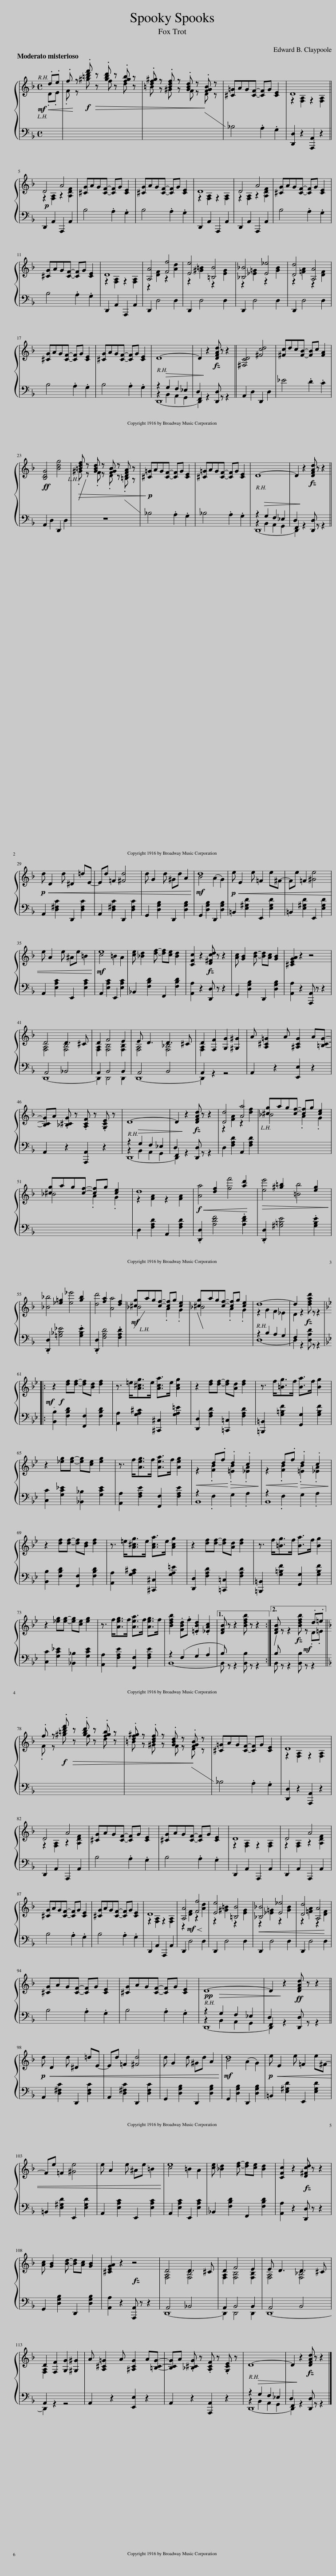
X:1
%%score { ( 1 2 ) | ( 3 4 5 ) }
L:1/8
Q:1/4=175
M:4/4
I:linebreak $
K:F
V:1 treble
V:2 treble
V:3 bass
V:4 bass
V:5 bass
V:1
!mf!!<(! .D.E | .F!<)! z!f! ^g!>(! z f z d z | =B z ^G z F z D z!>)! | [^C=G]AG[CF]- [CF]G [CE]2 | D8 ||$ %5
!p! D4 A4 | [^CG]AG[CF]- [CF]G [CE]2 | [^CG]AG[CF]- [CF]G [CE]2 | D8 | D4 A4 | %10
 [^CG]AG[CF]- [CF]G [CE]2 |$ [^CG]AG[CF]- [CF]G [CE]2 | D8 | [A,A]4 [Ff]4 | [Ee]4 [=B,=B]4 | %15
 [_B,_B]4 [_E_e]4 | [Dd]4 [A,A]4 |$ [^CG]AG[CF]- [CF]G [CE]2 | [^CG]AG[CF]- [CF]G [CE]2 | D8- | %20
 D2 z2 [DFAd] z z2 || [^F,CD]4 [^Fcd]4 | [^Fc]dc[FB]- [FB]c [FA]2 |$!ff! [B,DG]4 [Bdg]4 |!>(! .^G z .F z .D z .=B, z!>)! | %25
!p! [^C=G]AG[CF]- [CF]G [CE]2 | [^C=G]AG[CF]- [CF]G [CE]2 | D8- | D2 z2 [DFAd] z z2 ||$!p! d!<(! D2 d ^D2 =dE- | %30
 Ed =F2 [^Fd]4 | d G2 d ^Gd A2!<)! |!mf! d8 |!p! e!<(! E2 e =F2 e^F- | Fe =F2 [^Ge]4 |$ %35
 e A2 e ^Ae =B2!<)! |!mf! e8 | [ce] [_Bd]2 [df]- [df][ce] [Bd]2 | [CFc]2 z2 [D^Fcd] z z2 | [Ac] [GB]2 [Bd]- [Bd][Ac] [GB]2 | %40
 [^CEGA]2 z2 z4 |$ D4 D3 ^C | D2 F4 E2 | E D3 D3 ^C | D2 [F,F]2 [G,G]2 [^G,^G]2 | %45
 A [A,^C=G]2 A [^A,CG]2 A[=B,CG]- |$ [B,CG]A .[_B,^CG] z .[A,CF] z .[G,CE] z | D8- | D2 z2 [DFAd] z z2 | [Dd]4 [Aa]4 | %50
 [^cg]ag[cf]- [cf]g [ce]2 |$ [^cg]ag[cf]- [cf]g [ce]2 | d8 |!f!!<(! [Aa]4 [ff']4!<)! |!>(! [ee']4 [=B=b]4!>)! |$ %55
 [_B_b]4 [_e_e']4 | [dd']4 [Aa]4 |!mf! [^cg]ag[cf]- [cf]g [ce]2 | [^cg]ag[cf]- [cf]g [ce]2 | d8- | %60
 d2 z2 [dfad'] z z2 |:$[K:Bb]!mf!!f! z2 [df][df]- [df][Bd] [df]2 | z3/2 =e<[A^cg]e/ [Aca]>e [Acg]2 | z2 [df][df]- [df][Ad] [df]2 | z3/2 f<[=Bg]f/ [Ba]>f [Bg]2 |$ %65
 z2 [_eg][eg]- [eg][ce] [eg]2 | z3/2 f<[Aeg]f/ [Aea]>f [Aeg]2 |!<(! z2 .[FB]2!<)!!>(! .[=EB]2 .[_EA]2!>)! |!<(! z2 .[FB]2!<)!!>(! .[=EB]2 .[_EA]2!>)! |$ z2 [df][df]- [df][Bd] [df]2 | %70
 z3/2 =e<[A^cg]e/ [Aca]>e [Acg]2 | z2 [df][df]- [df][Ad] [df]2 | z3/2 f<[=Bg]f/ [Ba]>f [Bg]2 |$ z2 [_eg][eg]- [eg][ce] [eg]2 | z3/2 f<[Aeg]f/ [Aea]>f [Aeg]>f | %75
 [Bdfb]2 .[FBd].f .[=EBd]2 .[_EAc]2 |1 [DFB] z z2 [Bdfb] z z2 :|2 [DFB] z z2 [Bdfb]!mf! z .d.=e ||$[K:F] .F z!f! ^g!>(! z f z d z | =B z ^G z F z D z!>)! | %80
 [^C=G]AG[CF]- [CF]G [CE]2 | D8 |$ D4 A4 | [^CG]AG[CF]- [CF]G [CE]2 | [^CG]AG[CF]- [CF]G [CE]2 | %85
 D8 | D4 A4 |$ [^CG]AG[CF]- [CF]G [CE]2 | [^CG]AG[CF]- [CF]G [CE]2 | D8 | %90
!mf! [A,A]4 [Ff]4 | [Ee]4 [=B,=B]4 |!<(! [_B,_B]4 [_E_e]4 | [Dd]4 [A,A]4!<)! |$ [^CG]AG[CF]- [CF]G [CE]2 | %95
 [^CG]AG[CF]- [CF]G [CE]2 |!pp! D8- | D2 z2!ff! [DFAd] z z2 ||$!p! d!<(! D2 d ^D2 =dE- | Ed =F2 [^Fd]4 | %100
 d G2 d ^Gd A2!<)! |!mf! d8 |!p! e!<(! E2 e =F2 e^F- |$ Fe =F2 [^Ge]4 | e A2 e ^Ae =B2!<)! | %105
 e8 | [ce] [_Bd]2 [df]- [df][ce] [Bd]2 | [CFc]2 z2 [D^Fcd] z z2 |$ [Ac] [GB]2 [Bd]- [Bd][Ac] [GB]2 | [^CEGA]2 z2 z4 | %110
 D4 D3 ^C | D2 F4 E2 | E D3 D3 ^C |$ D2 [F,F]2 [G,G]2 [^G,^G]2 | A [A,^C=G]2 A [^A,CG]2 A[=B,CG]- | %115
 [B,CG]A .[_B,^CG] z .[A,CF] z .[G,CE] z | D8- | D2 z2 [DFAd] z z2 |] %118
V:2
 .d.e | .f z .[=bd'f'] z .[^gbd'] z .[fgb] z | .[df^g] z .[=Bdf] z .[^GBd] z .[FGB] z | x8 | z2 [F,A,]2 z2 [F,A,]2 ||$ %5
 z2 [F,A,]2 z2 [A,DF]2 | x8 | x8 | z2 [F,A,]2 z2 [F,A,]2 | z2 [F,A,]2 z2 [A,DF]2 | %10
 x8 |$ x8 | z2 [F,A,]2 z2 [F,A,]2 | z2 [DF]2 z2 [Ad]2 | z2 [^G=B]2 z2 [EG]2 | %15
 z2 [_E=G]2 z2 [GB]2 | z2 [=FA]2 z2 [DF]2 |$ x8 | x8 | x8 | %20
 x8 || x8 | x8 |$ x8 | [=Bdf] z [^GBd] z [FGB] z [DFA] z | %25
 x8 | x8 | x8 | x8 ||$ x8 | %30
 x8 | x8 | B4 (A2 G2) | x8 | x8 |$ %35
 x8 | c4 =B2 A2 | x8 | x8 | x8 | %40
 x8 |$ [F,A,]4 [F,B,]4 | [F,A,]2 [F,B,]4 [F,B,]2 | [F,A,]4 [F,_B,]4 | [F,A,]2 x6 | %45
 x8 |$ x8 | x8 | x8 | z2 [FA]2 z2 [df]2 | %50
 _B4 .A2 .G2 |$ _B4 .A2 .G2 | z2 [FA]2 z2 [FA]2 | x2 [df]2 x2 [ad']2 | x2 [^g=b]2 x2 [eg]2 |$ %55
 x2 [_e=g]2 x2 [gb]2 | x2 [fa]2 x2 [df]2 | _B4 .A2 .G2 | _B4 .A2 .G2 | z2 G2 F2 _E2 | %60
 D2 x6 |:$[K:Bb] x8 | x8 | x8 | x8 |$ %65
 x8 | x8 | x2 d.f .d2 .c2 | x2 d.f .d2 .c2 |$ x8 | %70
 x8 | x8 | x8 |$ x8 | x8 | %75
 x8 |1 x8 :|2 x6 .D.=E ||$[K:F] .f z .[=bd'f'] z .[^gbd'] z .[fgb] z | .[df^g] z .[=Bdf] z .[^GBd] z .[FGB] z | %80
 x8 | z2 [F,A,]2 z2 [F,A,]2 |$ z2 [F,A,]2 z2 [A,DF]2 | x8 | x8 | %85
 z2 [F,A,]2 z2 [F,A,]2 | z2 [F,A,]2 z2 [A,DF]2 |$ x8 | x8 | z2 [F,A,]2 z2 [F,A,]2 | %90
 z2!<(! [DF]2 z2 [Ad]2!<)! | z2 [^G=B]2 z2 [EG]2 | z2 [_E=G]2 z2 [GB]2 | z2 [=FA]2 z2 [DF]2 |$ x8 | %95
 x8 | x8 | x8 ||$ x8 | x8 | %100
 x8 | B4 (A2 G2) | x8 |$ x8 | x8 | %105
 c4 =B2 A2 | x8 | x8 |$ x8 | x8 | %110
 [F,A,]4 [F,B,]4 | [F,A,]2 [F,B,]4 [F,B,]2 | [F,A,]4 [F,_B,]4 |$ [F,A,]2 x6 | x8 | %115
 x8 | x8 | x8 |] %118
V:3
 x2 | x8 | x8 | _B,4 .A,2 .G,2 | [D,,D,]2 z2 [A,,,A,,]2 z2 ||$ %5
 D,,2 A,,2 A,,,2 A,,2 | B,4 .A,2 .G,2 | B,4 .A,2 .G,2 | D,,2 A,,2 A,,,2 A,,2 | D,,2 A,,2 A,,,2 A,,2 | %10
 B,4 .A,2 .G,2 |$ B,4 .A,2 .G,2 | D,,2 A,,2 A,,,2 A,,2 | D,,2 D,4 D,2 | D,,2 D,4 D,2 | %15
 D,,2 D,4 D,2 | D,,2 D,4 D,2 |$ B,4 .A,2 .G,2 | B,4 .A,2 .G,2 | D,,8- | %20
 D,,2 z2 [D,,D,] z z2 || A,,2 D,2 D,,2 D,2 | _E4 .D2 .C2 |$ A,,2 D,2 D,,2 D,2 | z8 | %25
 _B,4 .A,2 .G,2 | _B,4 .A,2 .G,2 | D,,8- | D,,2 z2 [D,,D,] z z2 ||$ A,,2 [D,^F,C]2 D,,2 [D,F,C]2 | %30
 A,,2 [D,^F,C]2 D,,2 [D,F,C]2 | G,,2 [D,G,B,]2 D,,2 [D,G,B,]2 | G,,2 [D,G,B,]2 D,,2 [D,G,B,]2 | =B,,2 [E,^G,D]2 E,,2 [E,G,D]2 | =B,,2 [E,^G,D]2 E,,2 [E,G,D]2 |$ %35
 A,,2 [E,A,C]2 E,,2 [E,A,C]2 | A,,2 [E,A,C]2 E,,2 [E,A,C]2 | _B,,2 [F,B,D]2 F,,2 [F,B,D]2 | [A,,A,]2 z2 [D,,D,] z z2 | G,,2 [D,G,B,]2 D,,2 [D,G,B,]2 | %40
 [A,,A,]2 z2 [A,,,A,,] z z2 |$ D,,8- | D,,2 D,,4 D,,2 | D,,8- | D,,2 z2 z4 | %45
 A,,2 z2 [E,,E,]2 z2 |$ A,,2 z2 [A,,,A,,]2 z2 | D,,8- | D,,2 z2 [D,,D,] z z2 | D,2 [F,A,D]2 A,,2 [F,A,D]2 | %50
 x8 |$ x8 | D,2 [F,A,D]2 A,,2 [F,A,D]2 | .[D,,D,]2 [A,DF]4 .[A,DF]2 | .[D,,D,]2 [^G,=B,E]4 .[G,B,E]2 |$ %55
 .[D,,D,]2 [=G,_B,_E]4 .[G,B,E]2 | .[D,,D,]2 [F,A,D]4 .[F,A,D]2 | x8 | x8 | D,8- | %60
 D,2 z2 [D,A,D] z z2 |:$[K:Bb] [B,,B,]2 [F,B,D]2 [F,,F,]2 [F,B,D]2 | [A,,A,]2 [G,A,^C]2 [^C,,^C,]2 [G,A,=E]2 | [D,,D,]2 [F,A,D]2 [=C,,=C,]2 [F,A,D]2 | [=B,,,=B,,]2 [G,=B,F]2 [G,,G,]2 [G,B,F]2 |$ %65
 [C,C]2 [G,C_E]2 [_B,,_B,]2 [G,CE]2 | [A,,A,]2 [F,A,E]2 [F,,F,]2 [F,A,E]2 | B,,8 | B,,8 |$ [B,,B,]2 [F,B,D]2 [F,,F,]2 [F,B,D]2 | %70
 [A,,A,]2 [G,A,^C]2 [^C,,^C,]2 [G,A,=E]2 | [D,,D,]2 [F,A,D]2 [=C,,=C,]2 [F,A,D]2 | [=B,,,=B,,]2 [G,=B,F]2 [G,,G,]2 [G,B,F]2 |$ [C,C]2 [G,C_E]2 [_B,,_B,]2 [G,CE]2 | [A,,A,]2 [F,A,E]2 [F,,F,]2 [F,A,E]2 | %75
 B,,8- |1 B,, z z2 [B,,B,] z z2 :|2 B,, z z2 [B,,B,] z z2 ||$[K:F] x8 | x8 | %80
 _B,4 .A,2 .G,2 | [D,,D,]2 z2 [A,,,A,,]2 z2 |$ D,,2 A,,2 A,,,2 A,,2 | B,4 .A,2 .G,2 | B,4 .A,2 .G,2 | %85
 D,,2 A,,2 A,,,2 A,,2 | D,,2 A,,2 A,,,2 A,,2 |$ B,4 .A,2 .G,2 | B,4 .A,2 .G,2 | D,,2 A,,2 A,,,2 A,,2 | %90
 D,,2 D,4 D,2 | D,,2 D,4 D,2 | D,,2 D,4 D,2 | D,,2 D,4 D,2 |$ B,4 .A,2 .G,2 | %95
 B,4 .A,2 .G,2 | D,,8- | D,,2 z2 [D,,D,] z z2 ||$ A,,2 [D,^F,C]2 D,,2 [D,F,C]2 | A,,2 [D,^F,C]2 D,,2 [D,F,C]2 | %100
 G,,2 [D,G,B,]2 D,,2 [D,G,B,]2 | G,,2 [D,G,B,]2 D,,2 [D,G,B,]2 | =B,,2 [E,^G,D]2 E,,2 [E,G,D]2 |$ =B,,2 [E,^G,D]2 E,,2 [E,G,D]2 | A,,2 [E,A,C]2 E,,2 [E,A,C]2 | %105
 A,,2 [E,A,C]2 E,,2 [E,A,C]2 | _B,,2 [F,B,D]2 F,,2 [F,B,D]2 | [A,,A,]2 z2 [D,,D,] z z2 |$ G,,2 [D,G,B,]2 D,,2 [D,G,B,]2 | [A,,A,]2 z2 [A,,,A,,] z z2 | %110
 D,,8- | D,,2 D,,4 D,,2 | D,,8- |$ D,,2 z2 z4 | A,,2 z2 [E,,E,]2 z2 | %115
 A,,2 z2 [A,,,A,,]2 z2 | D,,8- | D,,2 z2 [D,,D,] z z2 |] %118
V:4
 x2 | x8 | x8 | x8 | x8 ||$ %5
 x8 | x8 | x8 | x8 | x8 | %10
 x8 |$ x8 | x8 | x8 | x8 | %15
 x8 | x8 |$ x8 | x8 | z2!>(! B,,2 A,,2 G,,2 | %20
 F,,2!>)! x6 || x8 | x8 |$ x8 | x8 | %25
 x8 | x8 | z2!>(! B,,2 A,,2 G,,2 | F,,2!>)! x6 ||$ x8 | %30
 x8 | x8 | x8 | x8 | x8 |$ %35
 x8 | x8 | x8 | x8 | x8 | %40
 x8 |$ A,,4 _B,,4 | A,,2 B,,4 B,,2 | A,,4 B,,4 | A,,2 x6 | %45
 x8 |$ x8 | z2!>(! B,,2 A,,2 G,,2 | F,,2!>)! x6 | x8 | %50
 x8 |$ x8 | x8 | x8 | x8 |$ %55
 x8 | x8 | x8 | x8 | z2 B,2 A,2 G,2 | %60
 F,2 x6 |:$[K:Bb] x8 | x8 | x8 | x8 |$ %65
 x8 | x8 | z2 .F,2 .G,2 .A,2 | z2 .F,2 .G,2 .A,2 |$ x8 | %70
 x8 | x8 | x8 |$ x8 | x8 | %75
 z2 (F,2 G,2 A,2 |1 B,) x7 :|2 B, x7 ||$[K:F] x8 | x8 | %80
 x8 | x8 |$ x8 | x8 | x8 | %85
 x8 | x8 |$ x8 | x8 | x8 | %90
 x8 | x8 | x8 | x8 |$ x8 | %95
 x8 | z2!>(! B,,2 A,,2 G,,2 | F,,2!>)! x6 ||$ x8 | x8 | %100
 x8 | x8 | x8 |$ x8 | x8 | %105
 x8 | x8 | x8 |$ x8 | x8 | %110
 A,,4 _B,,4 | A,,2 B,,4 B,,2 | A,,4 B,,4 |$ A,,2 x6 | x8 | %115
 x8 | z2!>(! B,,2 A,,2 G,,2 | F,,2!>)! x6 |] %118
V:5
 x2 | x8 | x8 | x8 | x8 ||$ %5
 x8 | x8 | x8 | x8 | x8 | %10
 x8 |$ x8 | x8 | x8 | x8 | %15
 x8 | x8 |$ x8 | x8 | z2 G,2 F,2 _E,2 | %20
 D,2 x6 || x8 | x8 |$ x8 | x8 | %25
 x8 | x8 | z2 G,2 F,2 _E,2 | D,2 x6 ||$ x8 | %30
 x8 | x8 | x8 | x8 | x8 |$ %35
 x8 | x8 | x8 | x8 | x8 | %40
 x8 |$ x8 | x8 | x8 | x8 | %45
 x8 |$ x8 | z2 G,2 F,2 _E,2 | D,2 x6 | x8 | %50
 x8 |$ x8 | x8 | x8 | x8 |$ %55
 x8 | x8 | x8 | x8 | x8 | %60
 x8 |:$[K:Bb] x8 | x8 | x8 | x8 |$ %65
 x8 | x8 | x8 | x8 |$ x8 | %70
 x8 | x8 | x8 |$ x8 | x8 | %75
 x8 |1 x8 :|2 x8 ||$[K:F] x8 | x8 | %80
 x8 | x8 |$ x8 | x8 | x8 | %85
 x8 | x8 |$ x8 | x8 | x8 | %90
 x8 | x8 | x8 | x8 |$ x8 | %95
 x8 | z2 G,2 F,2 _E,2 | D,2 x6 ||$ x8 | x8 | %100
 x8 | x8 | x8 |$ x8 | x8 | %105
 x8 | x8 | x8 |$ x8 | x8 | %110
 x8 | x8 | x8 |$ x8 | x8 | %115
 x8 | z2 G,2 F,2 _E,2 | D,2 x6 |] %118
